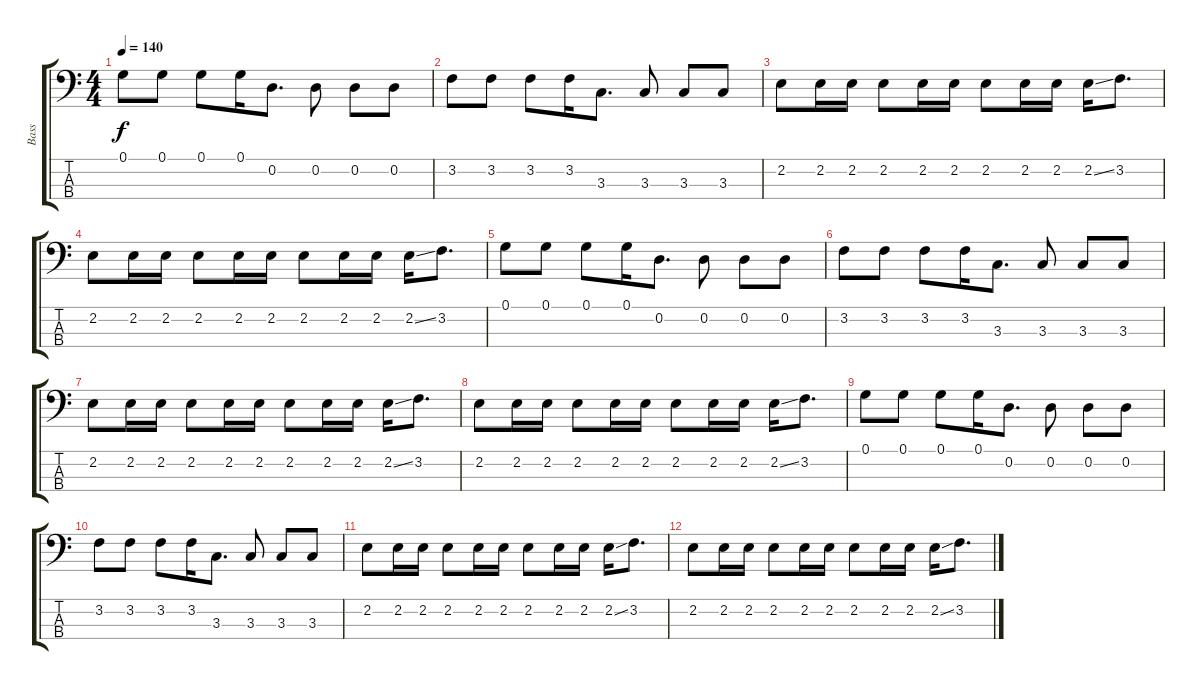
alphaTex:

\track ("Bass" "Bass") {instrument electricbasspick}
\staff {score tabs}
\tuning (G2 D2 A1 E1) {hide}
\ts (4 4)
\tempo 140
\clef f4
\ks c
0.1.8{dy f} 0.1.8 0.1.8 0.1.16 0.2.8{d} 0.2.8 0.2.8 0.2.8 |
3.2.8 3.2.8 3.2.8 3.2.16 3.3.8{d} 3.3.8 3.3.8 3.3.8 |
2.2.8 2.2.16 2.2.16 2.2.8 2.2.16 2.2.16 2.2.8 2.2.16 2.2.16 2.2{ss}.16 3.2.8{d} |
2.2.8 2.2.16 2.2.16 2.2.8 2.2.16 2.2.16 2.2.8 2.2.16 2.2.16 2.2{ss}.16 3.2.8{d} |
0.1.8 0.1.8 0.1.8 0.1.16 0.2.8{d} 0.2.8 0.2.8 0.2.8 |
3.2.8 3.2.8 3.2.8 3.2.16 3.3.8{d} 3.3.8 3.3.8 3.3.8 |
2.2.8 2.2.16 2.2.16 2.2.8 2.2.16 2.2.16 2.2.8 2.2.16 2.2.16 2.2{ss}.16 3.2.8{d} |
2.2.8 2.2.16 2.2.16 2.2.8 2.2.16 2.2.16 2.2.8 2.2.16 2.2.16 2.2{ss}.16 3.2.8{d} |
0.1.8 0.1.8 0.1.8 0.1.16 0.2.8{d} 0.2.8 0.2.8 0.2.8 |
3.2.8 3.2.8 3.2.8 3.2.16 3.3.8{d} 3.3.8 3.3.8 3.3.8 |
2.2.8 2.2.16 2.2.16 2.2.8 2.2.16 2.2.16 2.2.8 2.2.16 2.2.16 2.2{ss}.16 3.2.8{d} |
2.2.8 2.2.16 2.2.16 2.2.8 2.2.16 2.2.16 2.2.8 2.2.16 2.2.16 2.2{ss}.16 3.2.8{d}
